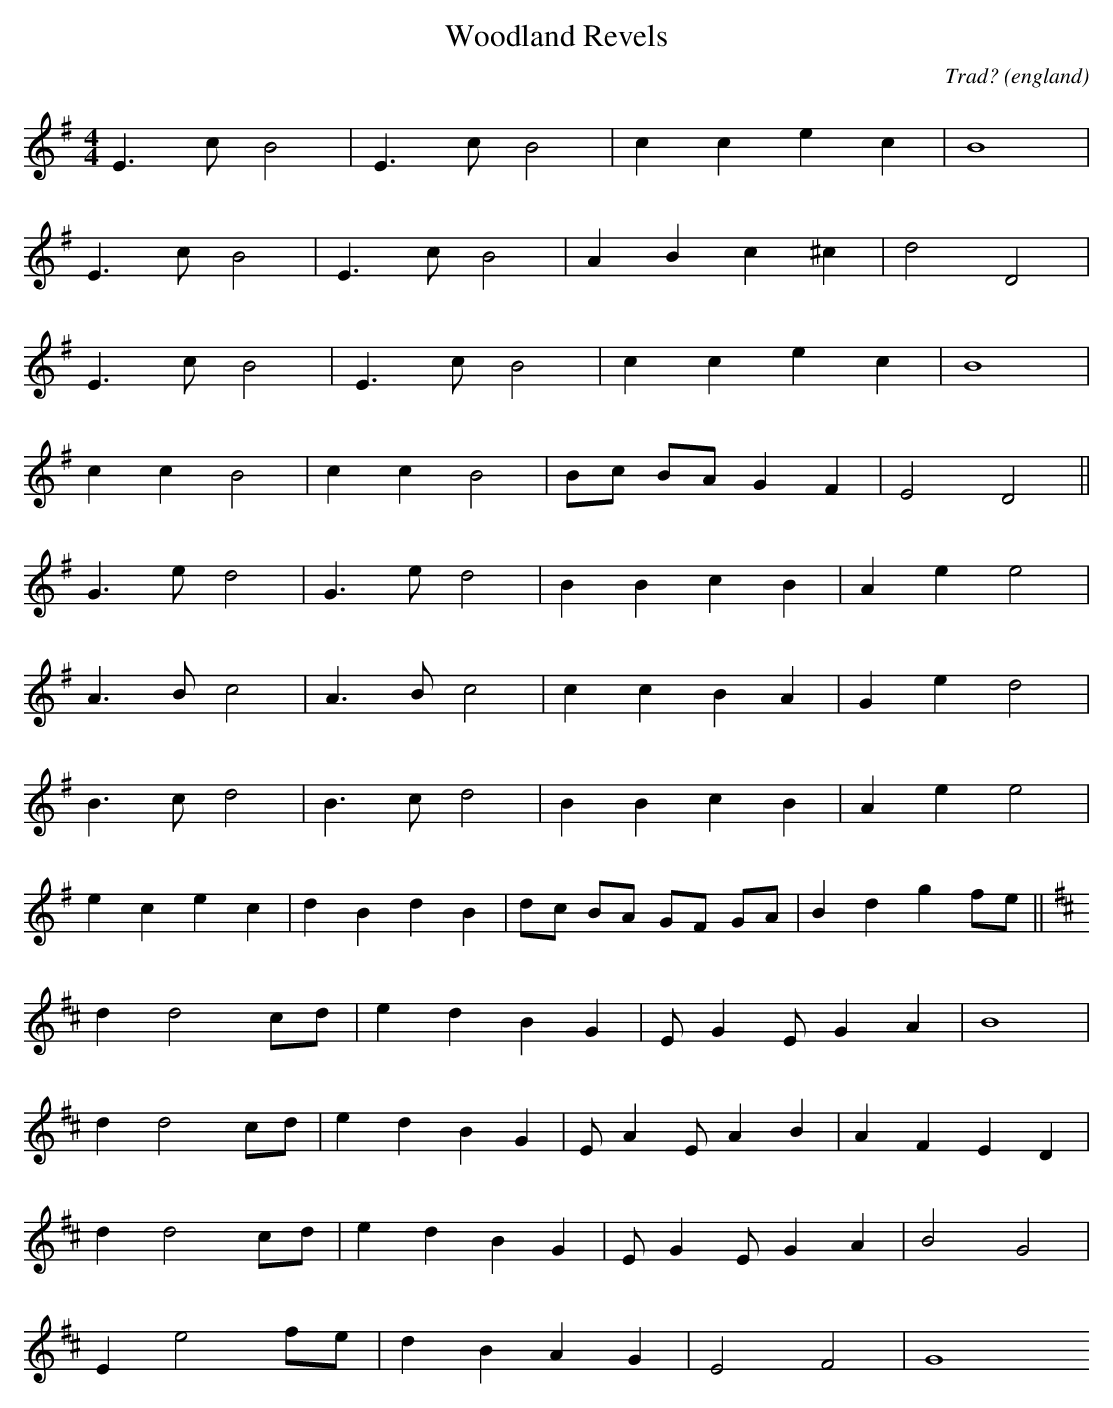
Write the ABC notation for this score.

X:1
T:Woodland Revels
O:england
C:Trad?
M:4/4
L:1/8
K:G
E3c B4|E3c B4|c2c2e2c2|B8|
E3c B4|E3c B4|A2B2c2^c2|d4D4|
E3c B4|E3c B4|c2c2e2c2|B8|
c2c2B4|c2c2B4|Bc BA G2F2|E4D4||
G3e d4|G3e d4|B2B2c2B2|A2e2e4|
A3B c4|A3B c4|c2c2B2A2|G2e2d4|
B3c d4|B3c d4|B2B2c2B2|A2e2e4|
e2c2e2c2|d2B2d2B2|dc BA GF GA|B2d2g2fe||
K:D
d2d4cd|e2d2B2G2|E G2E G2A2|B8|
d2d4cd|e2d2B2G2|E A2E A2B2|A2F2E2D2|
d2d4cd|e2d2B2G2|E G2E G2A2|B4G4|
E2e4fe|d2B2A2G2|E4F4|G8
